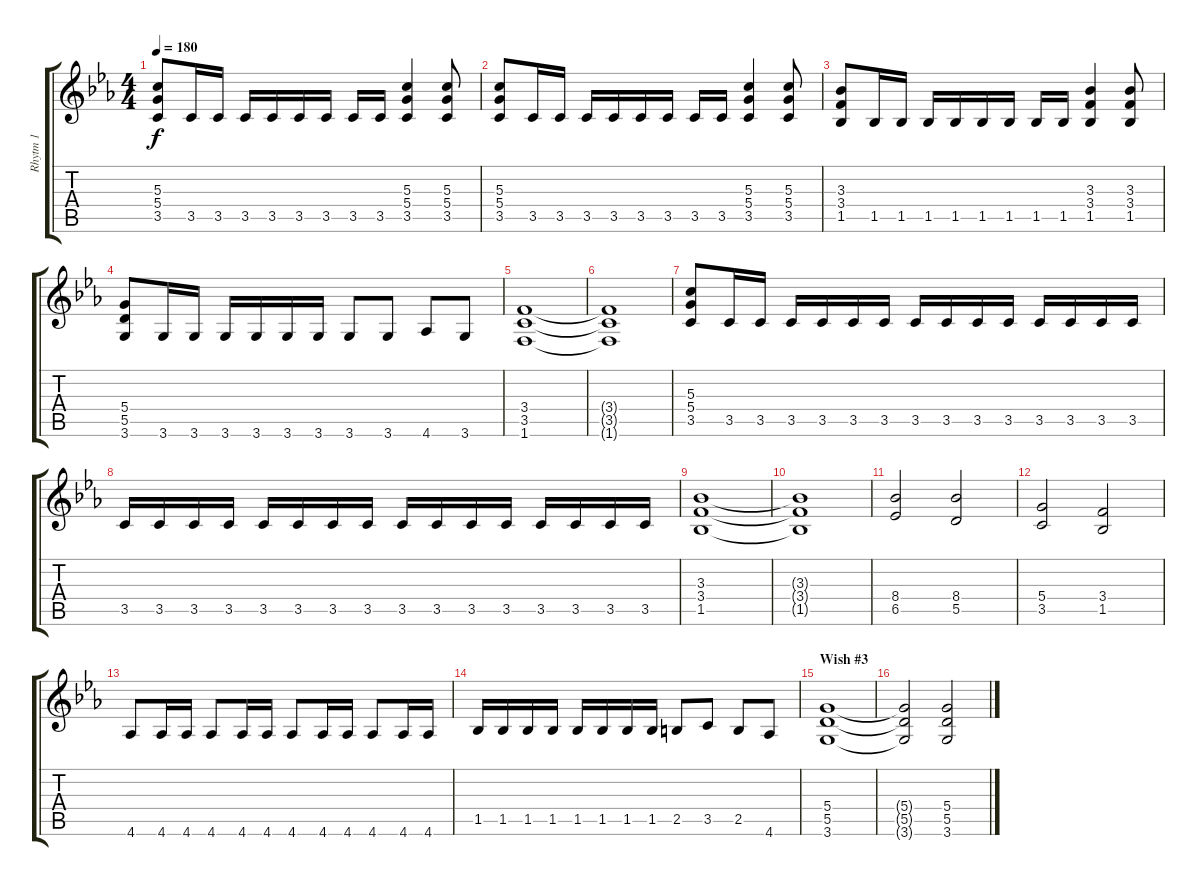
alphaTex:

\track ("Rhytm 1" "Rhytm 1") {instrument overdrivenguitar}
\staff {score tabs}
\tuning (E4 B3 G3 D3 A2 E2) {hide}
\ts (4 4)
\tempo 180
\clef g2
\ks eb
(5.3 5.4 3.5).8{dy f} 3.5.16 3.5.16 3.5.16 3.5.16 3.5.16 3.5.16 3.5.16 3.5.16 (5.3 5.4 3.5).4 (5.3 5.4 3.5).8 |
(5.3 5.4 3.5).8 3.5.16 3.5.16 3.5.16 3.5.16 3.5.16 3.5.16 3.5.16 3.5.16 (5.3 5.4 3.5).4 (5.3 5.4 3.5).8 |
(3.3 3.4 1.5).8 1.5.16 1.5.16 1.5.16 1.5.16 1.5.16 1.5.16 1.5.16 1.5.16 (3.3 3.4 1.5).4 (3.3 3.4 1.5).8 |
(5.4 5.5 3.6).8 3.6.16 3.6.16 3.6.16 3.6.16 3.6.16 3.6.16 3.6.8 3.6.8 4.6.8 3.6.8 |
(3.4 3.5 1.6).1 |
(3.4{t} 3.5{t} 1.6{t}).1 |
(5.3 5.4 3.5).8 3.5.16 3.5.16 3.5.16 3.5.16 3.5.16 3.5.16 3.5.16 3.5.16 3.5.16 3.5.16 3.5.16 3.5.16 3.5.16 3.5.16 |
3.5.16 3.5.16 3.5.16 3.5.16 3.5.16 3.5.16 3.5.16 3.5.16 3.5.16 3.5.16 3.5.16 3.5.16 3.5.16 3.5.16 3.5.16 3.5.16 |
(3.3 3.4 1.5).1 |
(3.3{t} 3.4{t} 1.5{t}).1 |
(8.4 6.5).2 (8.4 5.5).2 |
(5.4 3.5).2 (3.4 1.5).2 |
4.6.8 4.6.16 4.6.16 4.6.8 4.6.16 4.6.16 4.6.8 4.6.16 4.6.16 4.6.8 4.6.16 4.6.16 |
1.5.16 1.5.16 1.5.16 1.5.16 1.5.16 1.5.16 1.5.16 1.5.16 2.5.8 3.5.8 2.5.8 4.6.8 |
\section ("" "Wish #3")
(5.4 5.5 3.6).1 |
(5.4{t} 5.5{t} 3.6{t}).2 (5.4 5.5 3.6).2
